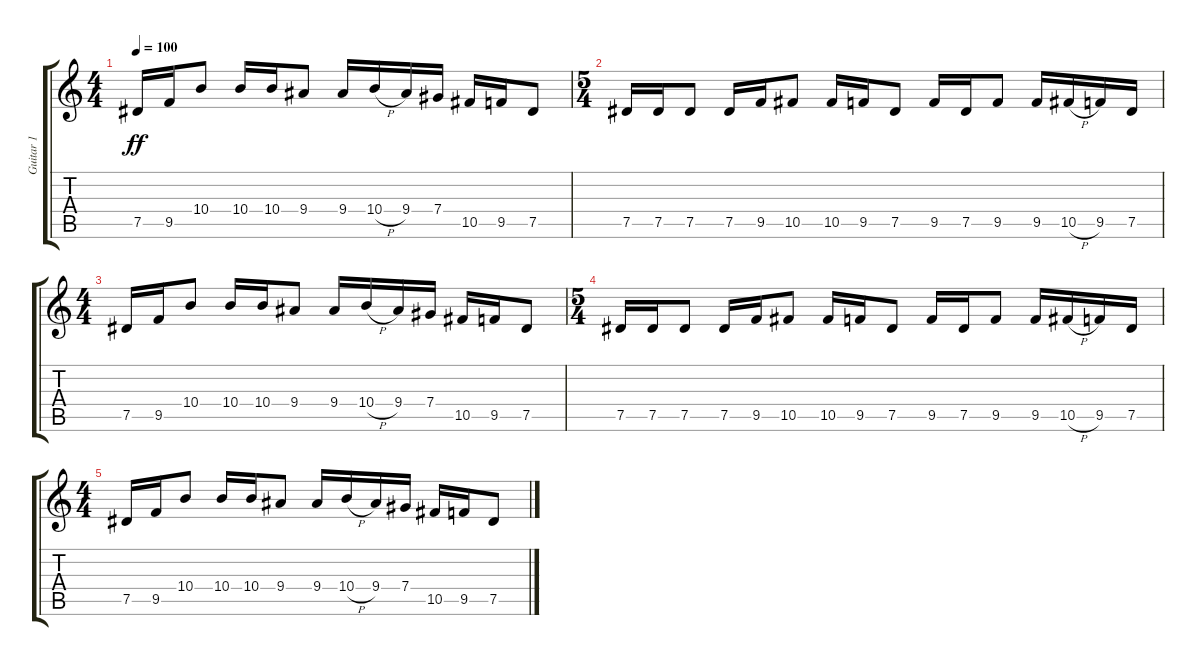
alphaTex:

\track ("Guitar 1" "Guitar 1") {instrument distortionguitar}
\staff {score tabs}
\tuning (Eb4 Bb3 Gb3 Db3 Ab2 Eb2) {hide}
\ts (4 4)
\tempo 100
\clef g2
\ks c
7.5.16{dy ff volume 4} 9.5.16 10.4.8 10.4.16 10.4.16 9.4.8 9.4.16 10.4{h}.16 9.4.16 7.4.16 10.5.16 9.5.16 7.5.8 |
\ts (5 4)
7.5.16 7.5.16 7.5.8 7.5.16 9.5.16 10.5.8 10.5.16 9.5.16 7.5.8 9.5.16 7.5.16 9.5.8 9.5.16 10.5{h}.16 9.5.16 7.5.16 |
\ts (4 4)
7.5.16 9.5.16 10.4.8 10.4.16 10.4.16 9.4.8 9.4.16 10.4{h}.16 9.4.16 7.4.16 10.5.16 9.5.16 7.5.8 |
\ts (5 4)
7.5.16{volume 0} 7.5.16 7.5.8 7.5.16 9.5.16 10.5.8 10.5.16 9.5.16 7.5.8 9.5.16 7.5.16 9.5.8 9.5.16 10.5{h}.16 9.5.16 7.5.16 |
\ts (4 4)
7.5.16 9.5.16 10.4.8 10.4.16 10.4.16 9.4.8 9.4.16 10.4{h}.16 9.4.16 7.4.16 10.5.16 9.5.16 7.5.8
